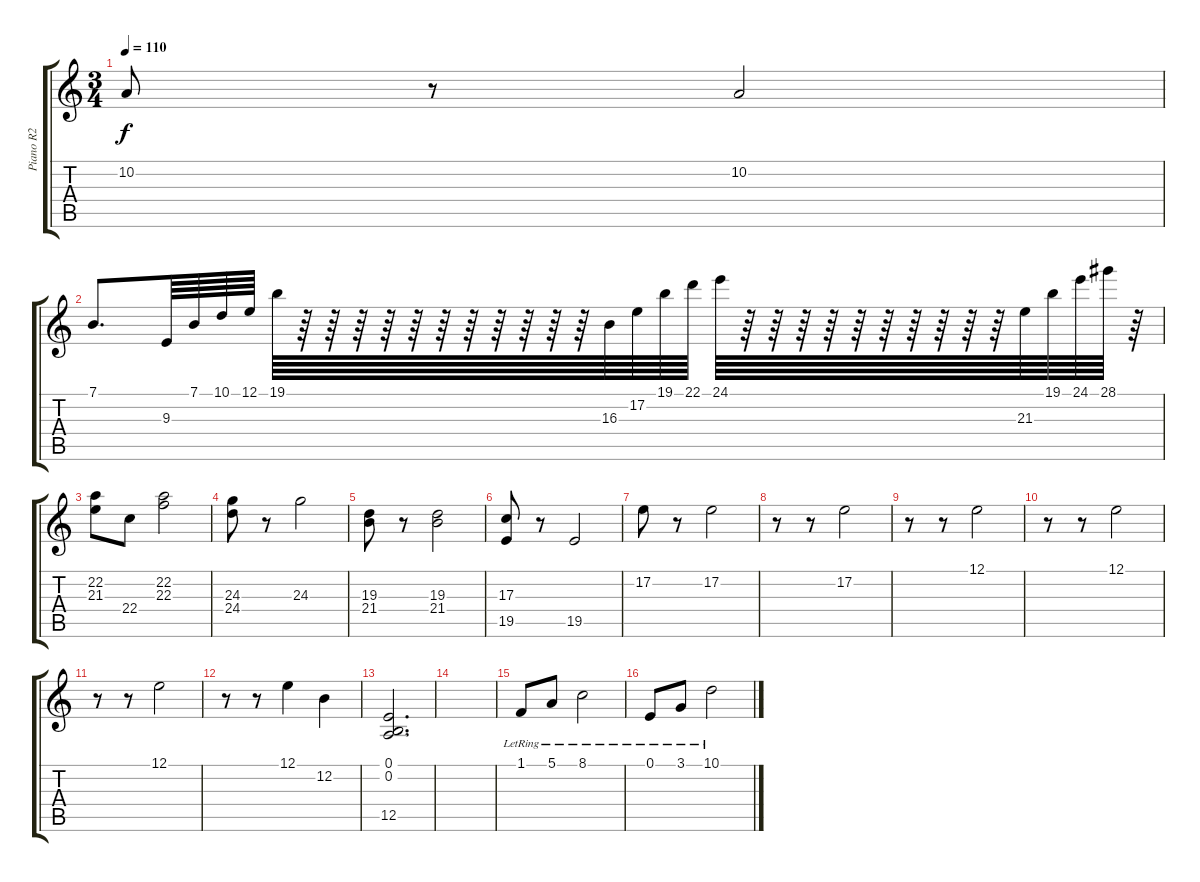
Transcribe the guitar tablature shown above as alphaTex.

\track ("Piano R2" "Piano R2") {instrument acousticgrandpiano}
\staff {score tabs}
\tuning (E4 B3 G3 D3 A2 E2) {hide}
\ts (3 4)
\tempo 110
\clef g2
\ks c
10.2.8{dy f} r.8 10.2.2 |
7.1.8{d} 9.3.64{volume 16} 7.1.64 10.1.64 12.1.64 19.1.64 r.64 r.64 r.64 r.64 r.64 r.64 r.64 r.64 r.64 r.64 r.64 16.3.64 17.2.64 19.1.64 22.1.64 24.1.64 r.64 r.64 r.64 r.64 r.64 r.64 r.64 r.64 r.64 r.64 21.3.64 19.1.64 24.1.64 28.1.64 r.64 |
(22.2 21.3).8{volume 13} 22.4.8 (22.2 22.3).2 |
(24.3 24.4).8 r.8 24.3.2 |
(19.3 21.4).8 r.8 (19.3 21.4).2 |
(17.3 19.5).8 r.8 19.5.2 |
17.2.8 r.8 17.2.2 |
r.8 r.8 17.2.2 |
r.8 r.8 12.1.2 |
r.8 r.8 12.1.2 |
r.8 r.8 12.1.2 |
r.8 r.8 12.1.4 12.2.4 |
(0.1 0.2 12.5).2{d} |
|
1.1{lr}.8{volume 8} 5.1{lr}.8 8.1{lr}.2 |
0.1{lr}.8 3.1{lr}.8 10.1{lr}.2
